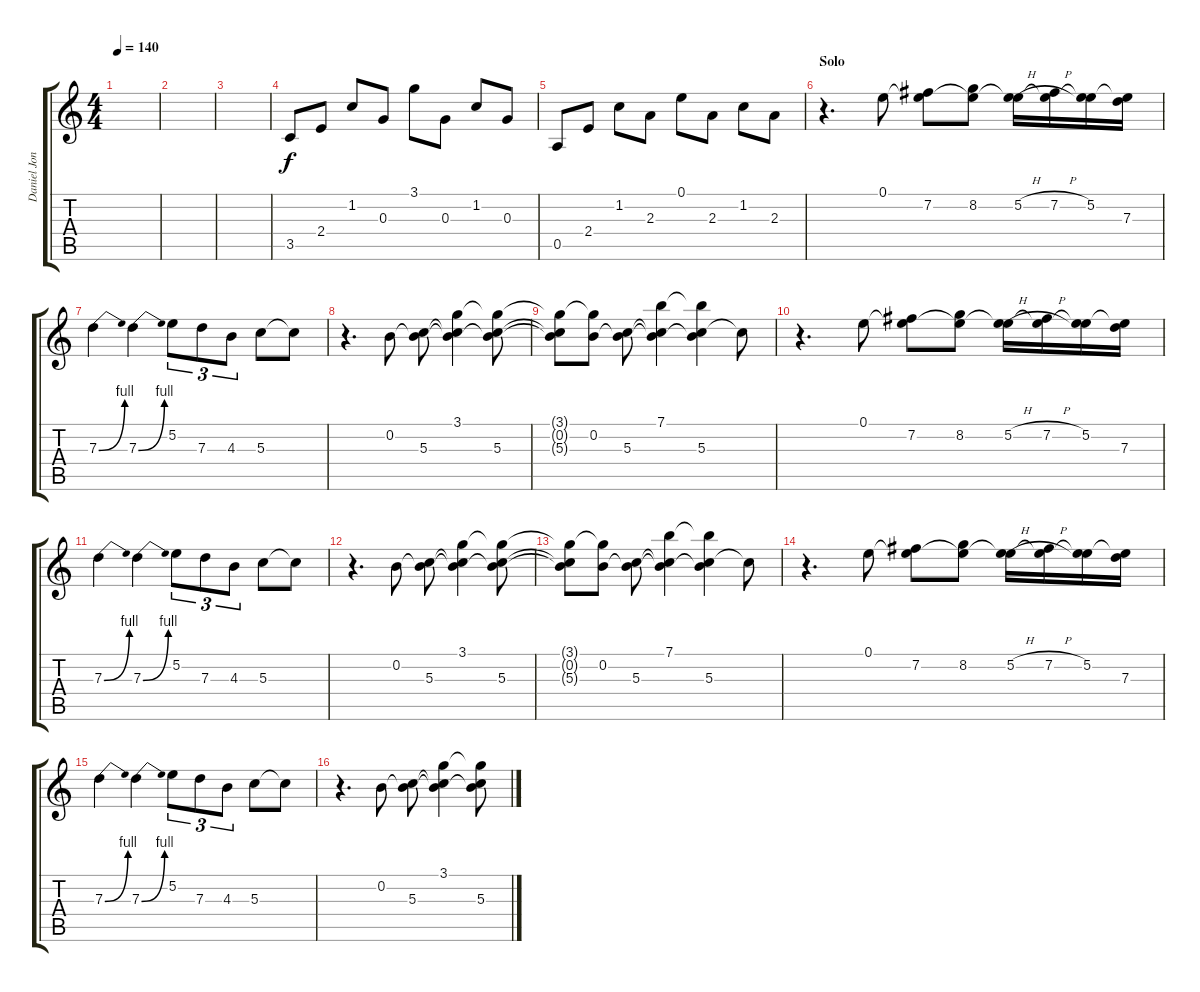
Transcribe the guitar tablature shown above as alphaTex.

\track ("Daniel Jonhs (Distortion)" "Daniel Jon") {instrument distortionguitar}
\staff {score tabs}
\tuning (E4 B3 G3 D3 A2 E2) {hide}
\ts (4 4)
\tempo 140
\clef g2
\ks c
|
|
|
3.5.8{volume 14 instrument electricguitarjazz} 2.4.8 1.2.8 0.3.8 3.1.8 0.3.8 1.2.8 0.3.8 |
0.5.8 2.4.8 1.2.8 2.3.8 0.1.8 2.3.8 1.2.8 2.3.8 |
\section ("" "Solo")
r.4{d volume 14 instrument distortionguitar} 0.1.8 (0.1{t} 7.2).8 (0.1{t} 8.2).8 (0.1{t} 5.2{h}).16 (0.1{t} 7.2{h}).16 (0.1{t} 5.2).16 (0.1{t} 7.3).16 |
7.3{be (bend 0 0 60 4)}.4 7.3{be (bend 0 0 60 4)}.4 5.2.8{tu (3 2)} 7.3.8{tu (3 2)} 4.3.8{tu (3 2)} 5.3.8 5.3{t}.8 |
r.4{d} 0.2.8 (0.2{t} 5.3).8 (3.1 0.2{t} 5.3{t}).4 (3.1{t} 0.2{t} 5.3).8 |
(3.1{t} 0.2{t} 5.3{t}).8 (3.1{t} 0.2).8 (0.2{t} 5.3).8 (7.1 0.2{t} 5.3{t}).4 (7.1{t} 0.2{t} 5.3).4 5.3{t}.8 |
r.4{d} 0.1.8 (0.1{t} 7.2).8 (0.1{t} 8.2).8 (0.1{t} 5.2{h}).16 (0.1{t} 7.2{h}).16 (0.1{t} 5.2).16 (0.1{t} 7.3).16 |
7.3{be (bend 0 0 60 4)}.4 7.3{be (bend 0 0 60 4)}.4 5.2.8{tu (3 2)} 7.3.8{tu (3 2)} 4.3.8{tu (3 2)} 5.3.8 5.3{t}.8 |
r.4{d} 0.2.8 (0.2{t} 5.3).8 (3.1 0.2{t} 5.3{t}).4 (3.1{t} 0.2{t} 5.3).8 |
(3.1{t} 0.2{t} 5.3{t}).8 (3.1{t} 0.2).8 (0.2{t} 5.3).8 (7.1 0.2{t} 5.3{t}).4 (7.1{t} 0.2{t} 5.3).4 5.3{t}.8 |
r.4{d} 0.1.8 (0.1{t} 7.2).8 (0.1{t} 8.2).8 (0.1{t} 5.2{h}).16 (0.1{t} 7.2{h}).16 (0.1{t} 5.2).16 (0.1{t} 7.3).16 |
7.3{be (bend 0 0 60 4)}.4 7.3{be (bend 0 0 60 4)}.4 5.2.8{tu (3 2)} 7.3.8{tu (3 2)} 4.3.8{tu (3 2)} 5.3.8 5.3{t}.8 |
r.4{d} 0.2.8 (0.2{t} 5.3).8 (3.1 0.2{t} 5.3{t}).4 (3.1{t} 0.2{t} 5.3).8
